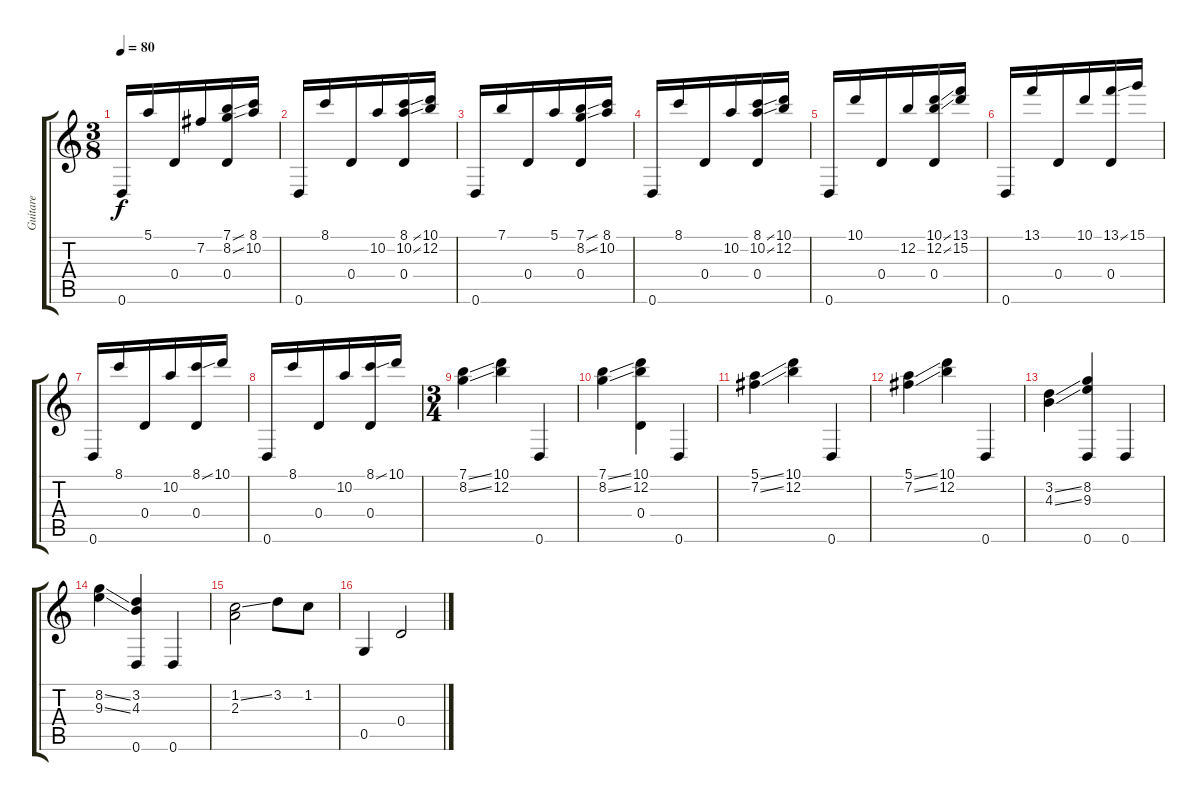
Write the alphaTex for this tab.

\track ("Guitare" "Guitare") {instrument acousticguitarnylon}
\staff {score tabs}
\tuning (E4 B3 G3 D3 G2 D2) {hide}
\ts (3 8)
\tempo 80
\clef g2
\ks c
0.6.16{dy f} 5.1.16 0.4.16 7.2.16 (7.1{ss} 8.2{ss} 0.4).16 (8.1 10.2).16 |
0.6.16 8.1.16 0.4.16 10.2.16 (8.1{ss} 10.2{ss} 0.4).16 (10.1 12.2).16 |
0.6.16 7.1.16 0.4.16 5.1.16 (7.1{ss} 8.2{ss} 0.4).16 (8.1 10.2).16 |
0.6.16 8.1.16 0.4.16 10.2.16 (8.1{ss} 10.2{ss} 0.4).16 (10.1 12.2).16 |
0.6.16 10.1.16 0.4.16 12.2.16 (10.1{ss} 12.2{ss} 0.4).16 (13.1 15.2).16 |
0.6.16 13.1.16 0.4.16 10.1.16 (13.1{ss} 0.4).16 15.1.16 |
0.6.16 8.1.16 0.4.16 10.2.16 (8.1{ss} 0.4).16 10.1.16 |
0.6.16 8.1.16 0.4.16 10.2.16 (8.1{ss} 0.4).16 10.1.16 |
\ts (3 4)
(7.1{ss} 8.2{ss}).4 (10.1 12.2).4 0.6.4 |
(7.1{ss} 8.2{ss}).4 (10.1 12.2 0.4).4 0.6.4 |
(5.1{ss} 7.2{ss}).4 (10.1 12.2).4 0.6.4 |
(5.1{ss} 7.2{ss}).4 (10.1 12.2).4 0.6.4 |
(3.2{ss} 4.3{ss}).4 (8.2 9.3 0.6).4 0.6.4 |
(8.2{ss} 9.3{ss}).4 (3.2 4.3 0.6).4 0.6.4 |
(1.2{ss} 2.3).2 3.2.8 1.2.8 |
0.5.4 0.4.2
